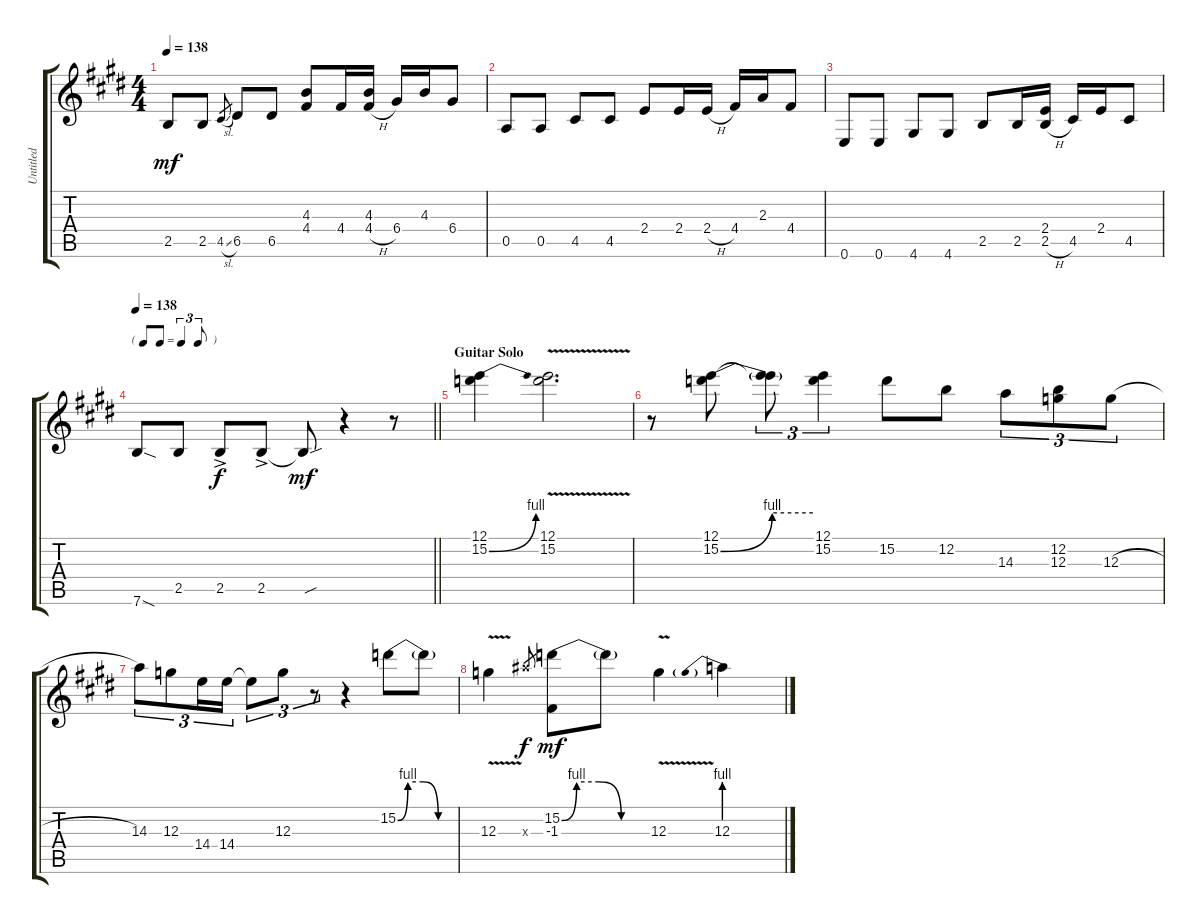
\track ("Untitled" "Untitled") {instrument distortionguitar}
\staff {score tabs}
\tuning (E4 B3 G3 D3 A2 E2) {hide}
\ts (4 4)
\tempo 138
\clef g2
\ks c#minor
2.5.8{dy mf} 2.5.8 4.5{sl}.8{gr} 6.5.8 6.5.8 (4.3 4.4).8 4.4.16 (4.3 4.4{h}).16 6.4.16 4.3.16 6.4.8 |
0.5.8 0.5.8 4.5.8 4.5.8 2.4.8 2.4.16 2.4{h}.16 4.4.16 2.3.16 4.4.8 |
0.6.8 0.6.8 4.6.8 4.6.8 2.5.8 2.5.16 (2.4 2.5{h}).16 4.5.16 2.4.16 4.5.8 |
\tf triplet8th
\tempo 138
\barLineRight lightlight
7.6{sod}.8 2.5.8 2.5{ac}.8{dy f} 2.5{ac}.8 2.5{sou t}.8{dy mf} r.4 r.8 |
\section ("" "Guitar Solo")
(12.1 15.2{be (bend 0 0 60 4)}).4 (12.1{v} 15.2{v}).2{d} |
r.8 (12.1 15.2{be (bend 0 0 60 4)}).8 (12.1{t} 15.2{be (hold 0 4 60 4) t}).8{tu (3 2)} (12.1 15.2).4{tu (3 2)} 15.2.8 12.2.8 14.3.8{tu (3 2)} (12.2 12.3).8{tu (3 2)} 12.3{h}.8{tu (3 2)} |
14.3.8{tu (3 2)} 12.3.8{tu (3 2)} 14.4.16{tu (3 2)} 14.4.16{tu (3 2)} 14.4{t}.8{tu (3 2)} 12.3.8{tu (3 2)} r.8{tu (3 2)} r.4 15.2{be (custom 0 0 10 4 25 4 40 0 60 0)}.8 15.2{t}.8 |
12.3{v}.4 15.3{x}.8{gr dy f} (15.2{be (custom 0 0 10 4 25 4 40 0 60 0)} -1.3).8{dy mf} 15.2{t}.8 12.3{v}.4 12.3{be (prebend 0 4 60 4)}.4
